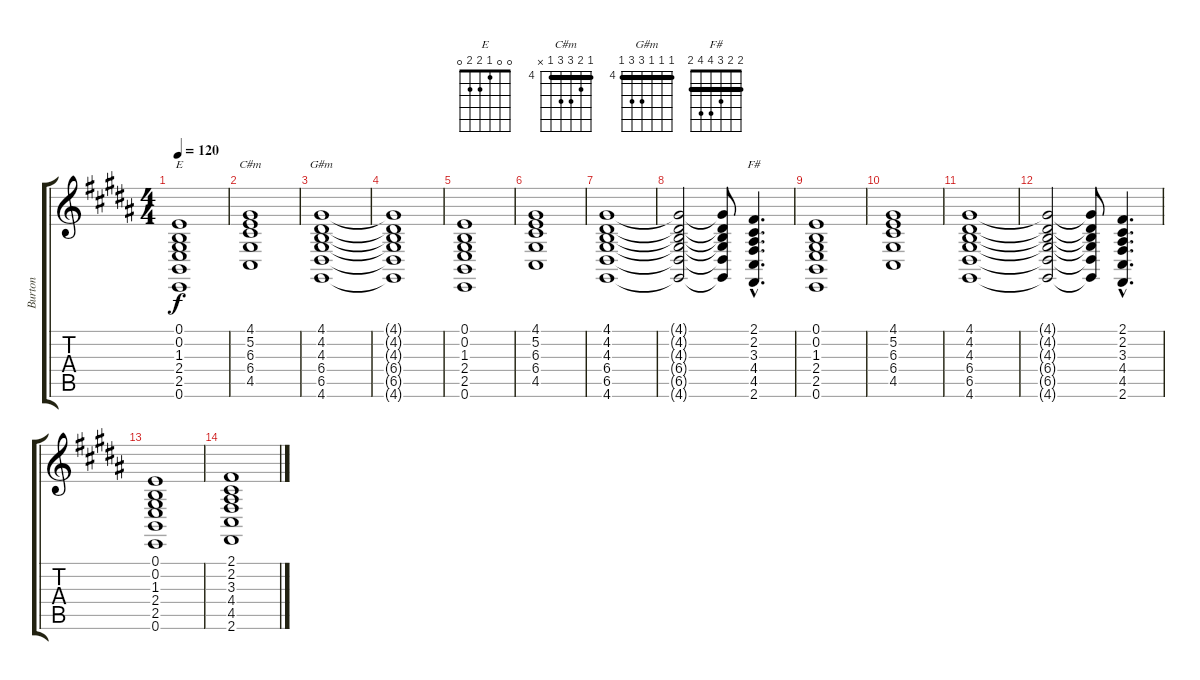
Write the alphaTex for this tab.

\track ("Burton" "Burton") {instrument synthstrings1}
\staff {score tabs}
\tuning (E4 B3 G3 D3 A2 E2) {hide}
\chord ("E" 0 0 1 2 2 0)
\chord ("C#m" 4 5 6 6 4 x) {firstfret 4 barre 4}
\chord ("G#m" 4 4 4 6 6 4) {firstfret 4 barre 4}
\chord ("F#" 2 2 3 4 4 2) {barre 2}
\ts (4 4)
\tempo 120
\clef g2
\ks b
(0.1 0.2 1.3 2.4 2.5 0.6).1{ch "E" dy f instrument synthstrings1} |
(4.1 5.2 6.3 6.4 4.5).1{ch "C#m"} |
(4.1 4.2 4.3 6.4 6.5 4.6).1{ch "G#m"} |
(4.1{t} 4.2{t} 4.3{t} 6.4{t} 6.5{t} 4.6{t}).1 |
(0.1 0.2 1.3 2.4 2.5 0.6).1{instrument synthstrings1} |
(4.1 5.2 6.3 6.4 4.5).1 |
(4.1 4.2 4.3 6.4 6.5 4.6).1 |
(4.1{t} 4.2{t} 4.3{t} 6.4{t} 6.5{t} 4.6{t}).2 (4.1{t} 4.2{t} 4.3{t} 6.4{t} 6.5{t} 4.6{t}).8 (2.1{hac} 2.2{hac} 3.3{hac} 4.4{hac} 4.5{hac} 2.6{hac}).4{d ch "F#"} |
(0.1 0.2 1.3 2.4 2.5 0.6).1{instrument synthstrings1} |
(4.1 5.2 6.3 6.4 4.5).1 |
(4.1 4.2 4.3 6.4 6.5 4.6).1 |
(4.1{t} 4.2{t} 4.3{t} 6.4{t} 6.5{t} 4.6{t}).2 (4.1{t} 4.2{t} 4.3{t} 6.4{t} 6.5{t} 4.6{t}).8 (2.1{hac} 2.2{hac} 3.3{hac} 4.4{hac} 4.5{hac} 2.6{hac}).4{d} |
(0.1 0.2 1.3 2.4 2.5 0.6).1{instrument synthstrings1} |
(2.1 2.2 3.3 4.4 4.5 2.6).1
